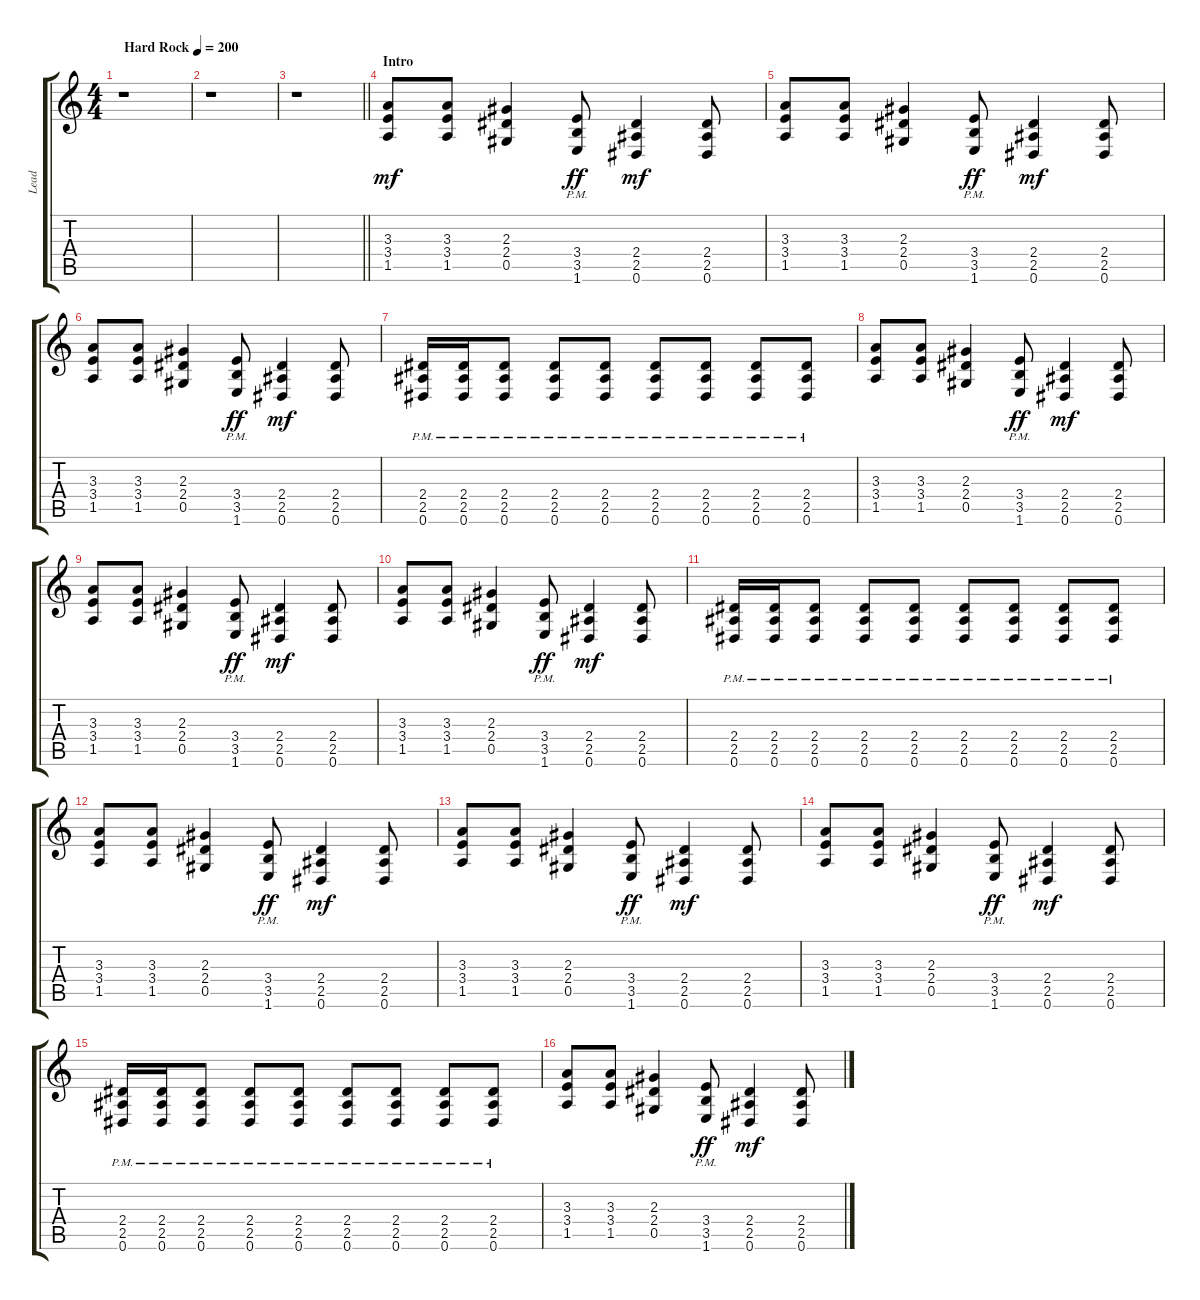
\track ("Lead" "Lead") {instrument overdrivenguitar}
\staff {score tabs}
\tuning (Eb4 Bb3 Gb3 Db3 Ab2 Eb2) {hide}
\ts (4 4)
\tempo (200 "Hard Rock")
\clef g2
\ks c
r.1{dy mf instrument overdrivenguitar} |
r.1 |
\barLineRight lightlight
r.1 |
\section ("" "Intro")
(3.3 3.4 1.5).8 (3.3 3.4 1.5).8 (2.3 2.4 0.5).4 (3.4{pm} 3.5{pm} 1.6{pm}).8{dy ff} (2.4 2.5 0.6).4{dy mf} (2.4 2.5 0.6).8 |
(3.3 3.4 1.5).8 (3.3 3.4 1.5).8 (2.3 2.4 0.5).4 (3.4{pm} 3.5{pm} 1.6{pm}).8{dy ff} (2.4 2.5 0.6).4{dy mf} (2.4 2.5 0.6).8 |
(3.3 3.4 1.5).8 (3.3 3.4 1.5).8 (2.3 2.4 0.5).4 (3.4{pm} 3.5{pm} 1.6{pm}).8{dy ff} (2.4 2.5 0.6).4{dy mf} (2.4 2.5 0.6).8 |
(2.4{pm} 2.5{pm} 0.6{pm}).16 (2.4{pm} 2.5{pm} 0.6{pm}).16 (2.4{pm} 2.5{pm} 0.6{pm}).8 (2.4{pm} 2.5{pm} 0.6{pm}).8 (2.4{pm} 2.5{pm} 0.6{pm}).8 (2.4{pm} 2.5{pm} 0.6{pm}).8 (2.4{pm} 2.5{pm} 0.6{pm}).8 (2.4{pm} 2.5{pm} 0.6{pm}).8 (2.4{pm} 2.5{pm} 0.6{pm}).8 |
(3.3 3.4 1.5).8 (3.3 3.4 1.5).8 (2.3 2.4 0.5).4 (3.4{pm} 3.5{pm} 1.6{pm}).8{dy ff} (2.4 2.5 0.6).4{dy mf} (2.4 2.5 0.6).8 |
(3.3 3.4 1.5).8 (3.3 3.4 1.5).8 (2.3 2.4 0.5).4 (3.4{pm} 3.5{pm} 1.6{pm}).8{dy ff} (2.4 2.5 0.6).4{dy mf} (2.4 2.5 0.6).8 |
(3.3 3.4 1.5).8 (3.3 3.4 1.5).8 (2.3 2.4 0.5).4 (3.4{pm} 3.5{pm} 1.6{pm}).8{dy ff} (2.4 2.5 0.6).4{dy mf} (2.4 2.5 0.6).8 |
(2.4{pm} 2.5{pm} 0.6{pm}).16 (2.4{pm} 2.5{pm} 0.6{pm}).16 (2.4{pm} 2.5{pm} 0.6{pm}).8 (2.4{pm} 2.5{pm} 0.6{pm}).8 (2.4{pm} 2.5{pm} 0.6{pm}).8 (2.4{pm} 2.5{pm} 0.6{pm}).8 (2.4{pm} 2.5{pm} 0.6{pm}).8 (2.4{pm} 2.5{pm} 0.6{pm}).8 (2.4{pm} 2.5{pm} 0.6{pm}).8 |
(3.3 3.4 1.5).8 (3.3 3.4 1.5).8 (2.3 2.4 0.5).4 (3.4{pm} 3.5{pm} 1.6{pm}).8{dy ff} (2.4 2.5 0.6).4{dy mf} (2.4 2.5 0.6).8 |
(3.3 3.4 1.5).8 (3.3 3.4 1.5).8 (2.3 2.4 0.5).4 (3.4{pm} 3.5{pm} 1.6{pm}).8{dy ff} (2.4 2.5 0.6).4{dy mf} (2.4 2.5 0.6).8 |
(3.3 3.4 1.5).8 (3.3 3.4 1.5).8 (2.3 2.4 0.5).4 (3.4{pm} 3.5{pm} 1.6{pm}).8{dy ff} (2.4 2.5 0.6).4{dy mf} (2.4 2.5 0.6).8 |
(2.4{pm} 2.5{pm} 0.6{pm}).16 (2.4{pm} 2.5{pm} 0.6{pm}).16 (2.4{pm} 2.5{pm} 0.6{pm}).8 (2.4{pm} 2.5{pm} 0.6{pm}).8 (2.4{pm} 2.5{pm} 0.6{pm}).8 (2.4{pm} 2.5{pm} 0.6{pm}).8 (2.4{pm} 2.5{pm} 0.6{pm}).8 (2.4{pm} 2.5{pm} 0.6{pm}).8 (2.4{pm} 2.5{pm} 0.6{pm}).8 |
(3.3 3.4 1.5).8 (3.3 3.4 1.5).8 (2.3 2.4 0.5).4 (3.4{pm} 3.5{pm} 1.6{pm}).8{dy ff} (2.4 2.5 0.6).4{dy mf} (2.4 2.5 0.6).8
